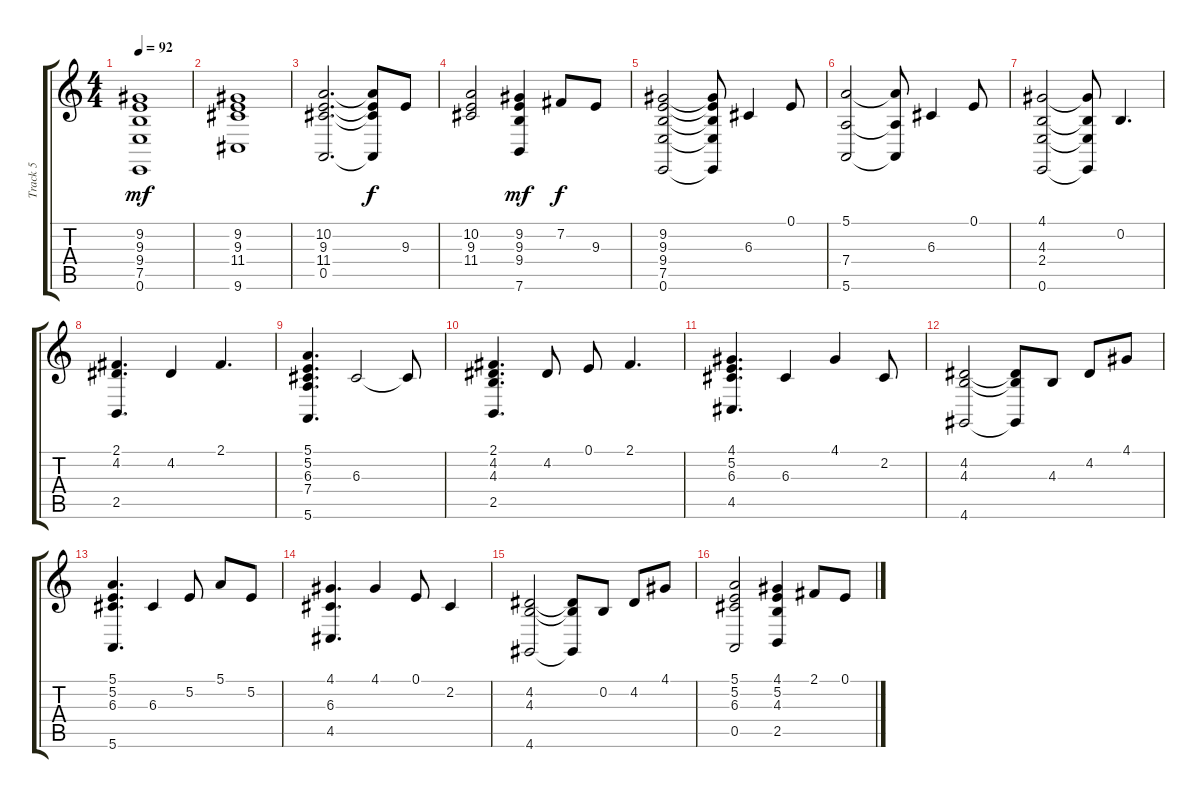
\track ("Track 5" "Track 5") {instrument electricgrandpiano}
\staff {score tabs}
\tuning (E4 B3 G3 D3 A2 E2) {hide}
\ts (4 4)
\tempo 92
\clef g2
\ks c
(9.2 9.3 9.4 7.5 0.6).1{dy mf} |
(9.2 9.3 11.4 9.6).1 |
(10.2 9.3 11.4 0.5).2{d} (10.2{t} 9.3{t} 11.4{t} 0.5{t}).8{dy f} 9.3.8 |
(10.2 9.3 11.4).2 (9.2 9.3 9.4 7.6).4{dy mf} 7.2.8{dy f} 9.3.8 |
(9.2 9.3 9.4 7.5 0.6).2 (9.2{t} 9.3{t} 9.4{t} 7.5{t} 0.6{t}).8 6.3.4 0.1.8 |
(5.1 7.4 5.6).2 (5.1{t} 7.4{t} 5.6{t}).8 6.3.4 0.1.8 |
(4.1 4.3 2.4 0.6).2 (4.1{t} 4.3{t} 2.4{t} 0.6{t}).8 0.2.4{d} |
(2.1 4.2 2.5).4{d} 4.2.4 2.1.4{d} |
(5.1 5.2 6.3 7.4 5.6).4{d} 6.3.2 6.3{t}.8 |
(2.1 4.2 4.3 2.5).4{d} 4.2.8 0.1.8 2.1.4{d} |
(4.1 5.2 6.3 4.5).4{d} 6.3.4 4.1.4 2.2.8 |
(4.2 4.3 4.6).2 (4.2{t} 4.3{t} 4.6{t}).8 4.3.8 4.2.8 4.1.8 |
(5.1 5.2 6.3 5.6).4{d} 6.3.4 5.2.8 5.1.8 5.2.8 |
(4.1 6.3 4.5).4{d} 4.1.4 0.1.8 2.2.4 |
(4.2 4.3 4.6).2 (4.2{t} 4.3{t} 4.6{t}).8 0.2.8 4.2.8 4.1.8 |
(5.1 5.2 6.3 0.5).2 (4.1 5.2 4.3 2.5).4 2.1.8 0.1.8
